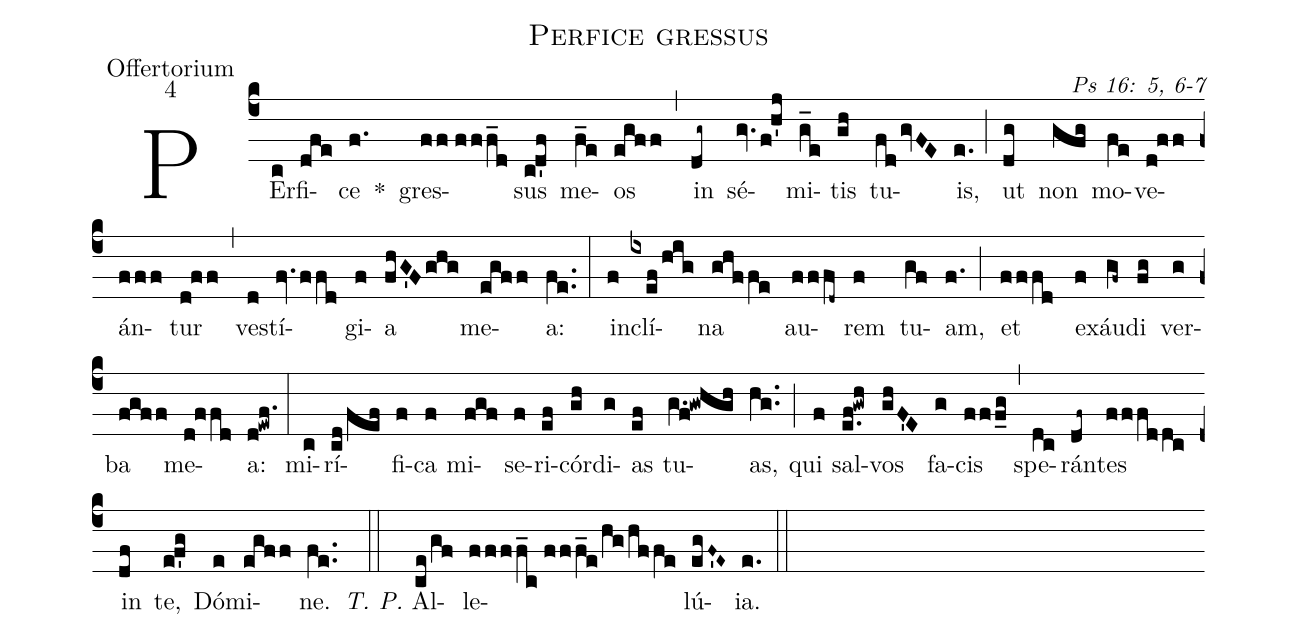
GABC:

name: Perfice gressus;
office-part: Offertorium;
mode: 4;
commentary: Ps 16: 5, 6-7;
%%
(c4) PEr(c)fi(dfe)ce(f.) *() gres(ff//fff_d)sus(cd'f) me(f_e)os(egff) (,) in(dg~) sé(gv.f!h'j)mi(g_e)tis(gh) tu(fdgvFE)is,(e.) (;) ut(dg) non(gfg) mo(fe)ve(d!ff)án(fff)tur(d!ff) (,) ves(d)tí(fv.ffd)gi(f)a(fhG'Fghg) me(egff)a:(fe..) (:)
in(f)clí(ixef/hig)na(ghffe) au(fffd~)rem(f) tu(gf)am,(f.) (;) et(fffd) ex(f)áu(gf~)di(fg) ver(g)ba(fgff) me(d!ffd)a:(d!ewf.) (:)
mi(c)rí(cd/fef)fi(f)ca(f) mi(fgf)se(f)ri(ef)cór(gh)di(g)as(ef) tu(g.f!gwhgh)as,(hg..) (;) qui(f) sal(e.f!gwh)vos(ghF'E) fa(g)cis(fff_g) (,) spe(dc)rán(df~)tes(fffddc) in(df) te,(ef'g) Dó(e)mi(egff)ne.(fe..) (::)
<i>T. P.</i> Al(ce/gf)le(ffff_c//fff_e/hg/hf/fe)lú(egF~'E~)ia.(e.) (::)
